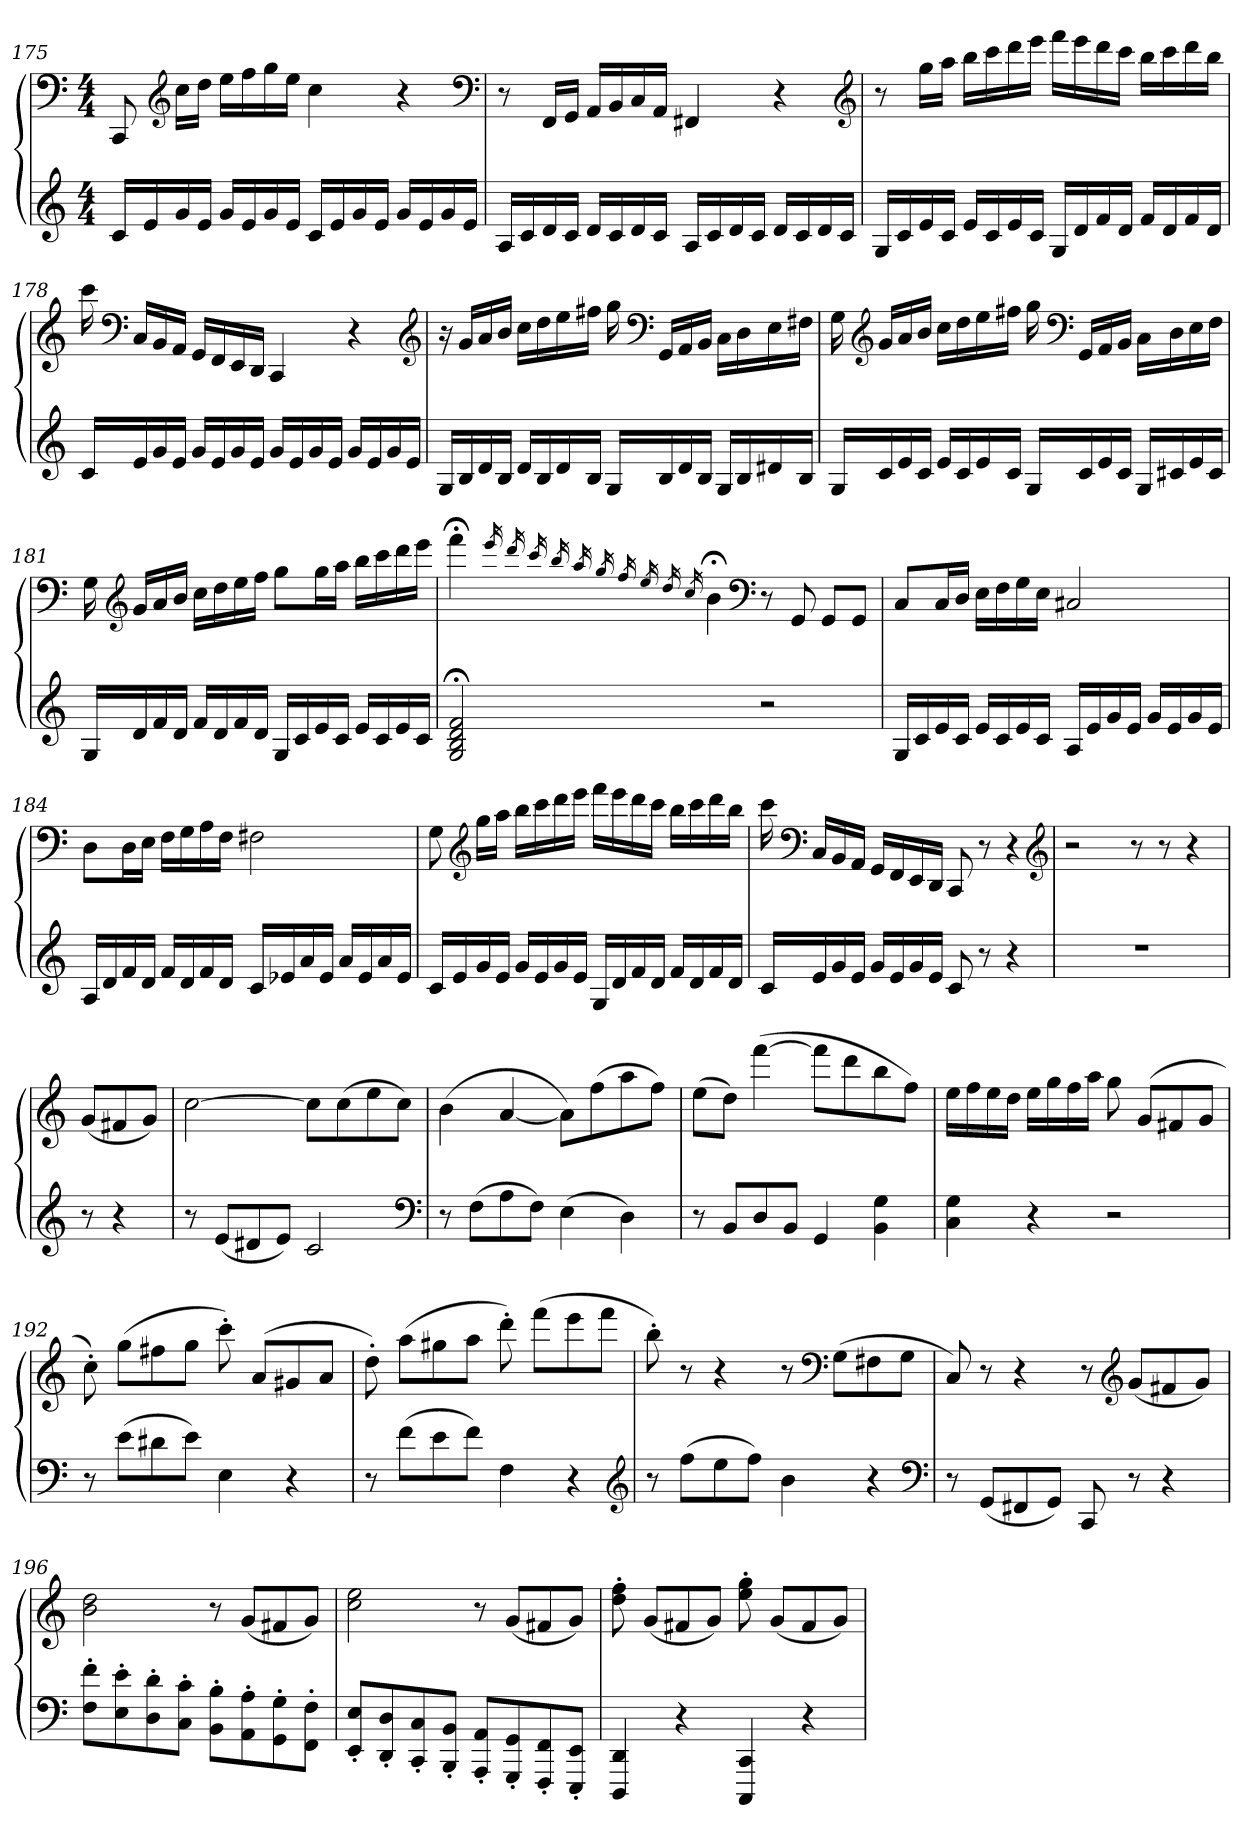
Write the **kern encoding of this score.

**kern	**kern
*part1	*part1
*staff2	*staff1
*clefG2	*clefF4
*k[]	*k[]
*M4/4	*M4/4
=175	=175
16cLL	8CC
16e	.
*	*clefG2
16g	16ccLL
16eJJ	16ddJJ
16gLL	16eeLL
16e	16ff
16g	16gg
16eJJ	16eeJJ
16cLL	4cc
16e	.
16g	.
16eJJ	.
16gLL	4r
16e	.
16g	.
16eJJ	.
*	*clefF4
=176	=176
16ALL	8r
16c	.
16d	16FFLL
16cJJ	16GGJJ
16dLL	16AALL
16c	16BB
16d	16C
16cJJ	16AAJJ
16ALL	4FF#X
16c	.
16d	.
16cJJ	.
16dLL	4r
16c	.
16d	.
16cJJ	.
*	*clefG2
=177	=177
16GLL	8r
16c	.
16e	16ggLL
16cJJ	16aaJJ
16eLL	16bbLL
16c	16ccc
16e	16ddd
16cJJ	16eeeJJ
16GLL	16fffLL
16d	16eee
16f	16ddd
16dJJ	16cccJJ
16fLL	16bbLL
16d	16ccc
16f	16ddd
16dJJ	16bbJJ
=178	=178
16cLL	16ccc
*	*clefF4
16e	16CLL
16g	16BB
16eJJ	16AAJJ
16gLL	16GGLL
16e	16FF
16g	16EE
16eJJ	16DDJJ
16gLL	4CC
16e	.
16g	.
16eJJ	.
16gLL	4r
16e	.
16g	.
16eJJ	.
*	*clefG2
=	=
16GLL	16r
16B	16gLL
16d	16a
16BJJ	16bJJ
16dLL	16ccLL
16B	16dd
16d	16ee
16BJJ	16ff#XJJ
16GLL	16gg
*	*clefF4
16B	16GGLL
16d	16AA
16BJJ	16BBJJ
16GLL	16CLL
16B	16D
16d#X	16E
16BJJ	16F#XJJ
=180	=180
16GLL	16G
*	*clefG2
16c	16gLL
16e	16a
16cJJ	16bJJ
16eLL	16ccLL
16c	16dd
16e	16ee
16cJJ	16ff#XJJ
16GLL	16gg
*	*clefF4
16c	16GGLL
16e	16AA
16cJJ	16BBJJ
16GLL	16CLL
16c#X	16D
16e	16E
16c#JJ	16FJJ
=181	=181
16GLL	16G
*	*clefG2
16d	16gLL
16f	16a
16dJJ	16bJJ
16fLL	16ccLL
16d	16dd
16f	16ee
16dJJ	16ffJJ
16GLL	8ggL
16c	.
16e	16ggL
16cJJ	16aaJJ
16eLL	16bbLL
16c	16ccc
16e	16ddd
16cJJ	16eeeJJ
=182	=182
2G;< 2B;< 2d;< 2f;<	4fff;<
.	16qeee
.	16qddd
.	16qccc
.	16qbb
.	16qaa
.	16qgg
.	16qff
.	16qee
.	16qdd
.	16qcc
.	4b;<
*	*clefF4
2r	8r
.	8GG
.	8GGL
.	8GGJ
=183	=183
16GLL	8CL
16c	.
16e	16CL
16cJJ	16DJJ
16eLL	16ELL
16c	16F
16e	16G
16cJJ	16EJJ
16ALL	2C#X
16e	.
16g	.
16eJJ	.
16gLL	.
16e	.
16g	.
16eJJ	.
=184	=184
16ALL	8DL
16d	.
16f	16DL
16dJJ	16EJJ
16fLL	16FLL
16d	16G
16f	16A
16dJJ	16FJJ
16cLL	2F#X
16e-X	.
16a	.
16e-JJ	.
16aLL	.
16e-	.
16a	.
16e-JJ	.
=185	=185
16cLL	8G
16e	.
*	*clefG2
16g	16ggLL
16eJJ	16aaJJ
16gLL	16bbLL
16e	16ccc
16g	16ddd
16eJJ	16eeeJJ
16GLL	16fffLL
16d	16eee
16f	16ddd
16dJJ	16cccJJ
16fLL	16bbLL
16d	16ccc
16f	16ddd
16dJJ	16bbJJ
=186	=186
16cLL	16ccc
*	*clefF4
16e	16CLL
16g	16BB
16eJJ	16AAJJ
16gLL	16GGLL
16e	16FF
16g	16EE
16eJJ	16DDJJ
8c	8CC
8r	8r
4r	4r
*	*clefG2
=187	=187
1r	2r
.	8r
.	8r
.	4r
=	=
8r	(8gL
4r	8f#X
.	8gJ)
=188	=188
8r	[2cc
(8eL	.
8d#X	.
8eJ)	.
2c	8ccL]
.	(8cc
.	8ee
.	8ccJ)
*clefF4	*
=189	=189
8r	(4b
(8FL	.
8A	[4a
8FJ)	.
(4E	8aL])
.	(8ff
4D)	8aa
.	8ffJ)
=190	=190
8r	(8eeL
8BBL	8ddJ)
8D	([4fff
8BBJ	.
4GG	8fffL]
.	8ddd
4BB 4G	8bb
.	8ffJ)
=191	=191
4C 4G	16eeLL
.	16ff
.	16ee
.	16ddJJ
4r	16eeLL
.	16gg
.	16ff
.	16aaJJ
2r	8gg
.	(8gL
.	8f#X
.	8gJ
=192	=192
8r	8cc')
(8eL	(8ggL
8d#X	8ff#X
8eJ)	8ggJ
4E	8ccc')
.	(8aL
4r	8g#X
.	8aJ
=193	=193
8r	8dd')
(8fL	(8aaL
8e	8gg#X
8fJ)	8aaJ
4F	8ddd')
.	(8fffL
4r	8eee
.	8fffJ
*clefG2	*
=194	=194
8r	8bb')
(8ffL	8r
8ee	4r
8ffJ)	.
4b	8r
*	*clefF4
.	(8GL
4r	8F#X
.	8GJ
*clefF4	*
=195	=195
8r	8C)
(8GGL	8r
8FF#X	4r
8GGJ)	.
8CC	8r
*	*clefG2
8r	(8gL
4r	8f#X
.	8gJ)
=196	=196
8F' 8f'L	2b 2dd
8E' 8e'	.
8D' 8d'	.
8C' 8c'J	.
8BB' 8B'L	8r
8AA' 8A'	(8gL
8GG' 8G'	8f#X
8FF' 8F'J	8gJ)
=197	=197
8EE' 8E'L	2cc 2ee
8DD' 8D'	.
8CC' 8C'	.
8BBB' 8BB'J	.
8AAA' 8AA'L	8r
8GGG' 8GG'	(8gL
8FFF' 8FF'	8f#X
8EEE' 8EE'J	8gJ)
=198	=198
4DDD 4DD	8dd' 8ff'
.	(8gL
4r	8f#X
.	8gJ)
4CCC 4CC	8ee' 8gg'
.	(8gL
4r	8f#
.	8gJ)
=	=
*-	*-
